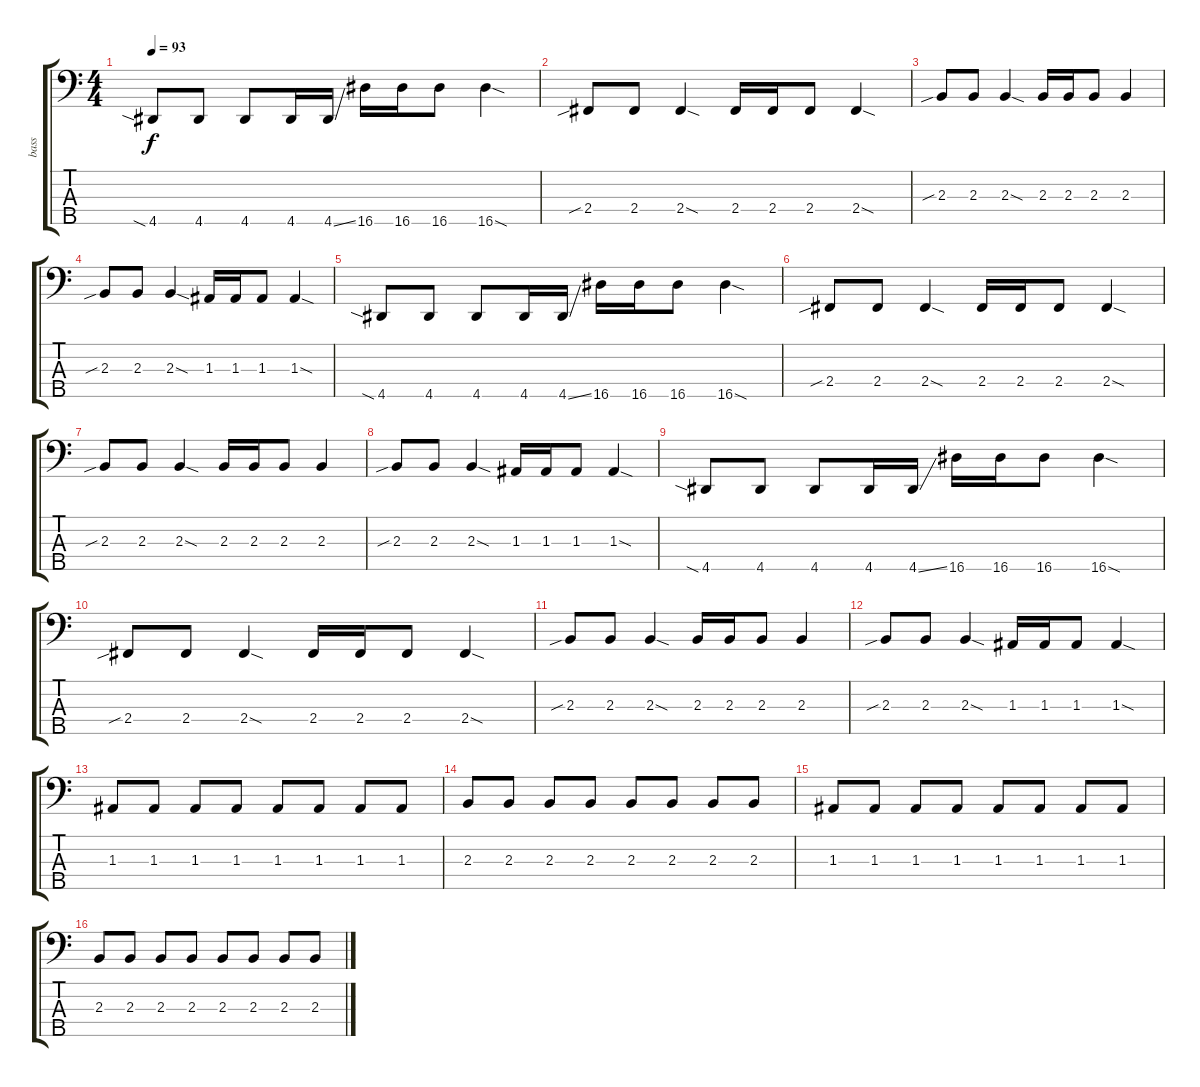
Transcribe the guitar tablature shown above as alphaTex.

\track ("bass" "bass") {instrument electricbassfinger}
\staff {score tabs}
\tuning (G2 D2 A1 E1 B0) {hide}
\ts (4 4)
\tempo 93
\clef f4
\ks c
4.5{sia}.8{dy f} 4.5.8 4.5.8 4.5.16 4.5{ss}.16 16.5.16 16.5.16 16.5.8 16.5{sod}.4 |
2.4{sib}.8 2.4.8 2.4{sod}.4 2.4.16 2.4.16 2.4.8 2.4{sod}.4 |
2.3{sib}.8 2.3.8 2.3{sod}.4 2.3.16 2.3.16 2.3.8 2.3.4 |
2.3{sib}.8 2.3.8 2.3{sod}.4 1.3.16 1.3.16 1.3.8 1.3{sod}.4 |
4.5{sia}.8 4.5.8 4.5.8 4.5.16 4.5{ss}.16 16.5.16 16.5.16 16.5.8 16.5{sod}.4 |
2.4{sib}.8 2.4.8 2.4{sod}.4 2.4.16 2.4.16 2.4.8 2.4{sod}.4 |
2.3{sib}.8 2.3.8 2.3{sod}.4 2.3.16 2.3.16 2.3.8 2.3.4 |
2.3{sib}.8 2.3.8 2.3{sod}.4 1.3.16 1.3.16 1.3.8 1.3{sod}.4 |
4.5{sia}.8 4.5.8 4.5.8 4.5.16 4.5{ss}.16 16.5.16 16.5.16 16.5.8 16.5{sod}.4 |
2.4{sib}.8 2.4.8 2.4{sod}.4 2.4.16 2.4.16 2.4.8 2.4{sod}.4 |
2.3{sib}.8 2.3.8 2.3{sod}.4 2.3.16 2.3.16 2.3.8 2.3.4 |
2.3{sib}.8 2.3.8 2.3{sod}.4 1.3.16 1.3.16 1.3.8 1.3{sod}.4 |
1.3.8 1.3.8 1.3.8 1.3.8 1.3.8 1.3.8 1.3.8 1.3.8 |
2.3.8 2.3.8 2.3.8 2.3.8 2.3.8 2.3.8 2.3.8 2.3.8 |
1.3.8 1.3.8 1.3.8 1.3.8 1.3.8 1.3.8 1.3.8 1.3.8 |
2.3.8 2.3.8 2.3.8 2.3.8 2.3.8 2.3.8 2.3.8 2.3.8
